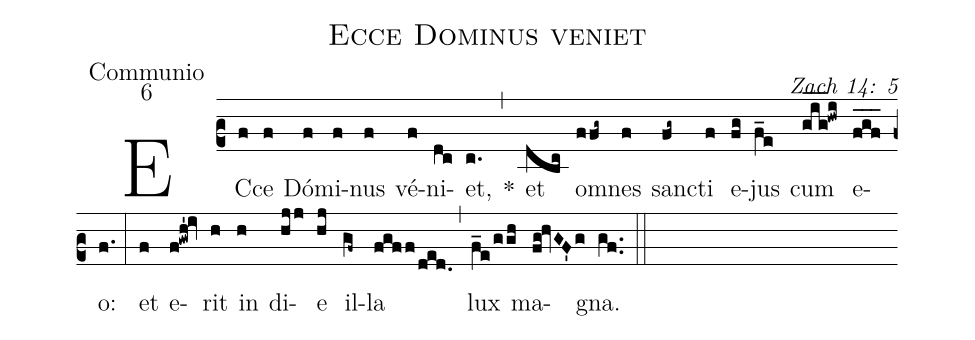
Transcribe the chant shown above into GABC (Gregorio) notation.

name: Ecce Dominus veniet;
office-part: Communio;
mode: 6;
commentary: Zach 14: 5;
%%
(c2) EC(f)ce(f) Dó(f)mi(f)nus(f) vé(f)ni(dc)et,(c.) *(,) et(dbc) om(ffg~)nes(f) sanc(fg~)ti(f) e(fg)jus(f_e) cum(gig___!hwi) e(fgf___)o:(f.) (:)
et(f) e(f!gwh'!iv)rit(h) in(h) di(hjj)e(hj) il(gf~)la(fgff/ded.) (,) lux(f_e/ggh) ma(fg!hvGF'g)gna.(gf..) (::)
